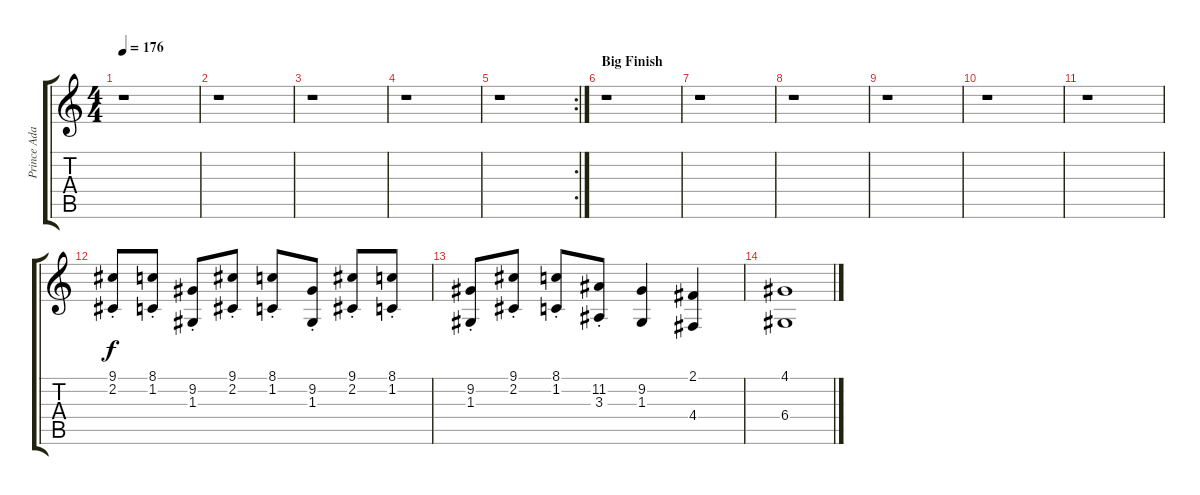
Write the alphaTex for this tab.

\track ("Prince Adam/Catboy" "Prince Ada") {instrument trumpet}
\staff {score tabs}
\tuning (E4 B3 G3 D3 A2 E2) {hide}
\ts (4 4)
\tempo 176
\clef g2
\ks c
r.1{dy ff} |
r.1 |
r.1 |
r.1 |
\rc 2
r.1 |
\section ("" "Big Finish")
r.1 |
r.1 |
r.1 |
r.1 |
r.1 |
r.1 |
(9.1 2.2{st}).8{dy f} (8.1 1.2{st}).8 (9.2 1.3{st}).8 (9.1 2.2{st}).8 (8.1 1.2{st}).8 (9.2 1.3{st}).8 (9.1 2.2{st}).8 (8.1 1.2{st}).8 |
(9.2 1.3{st}).8 (9.1 2.2{st}).8 (8.1 1.2{st}).8 (11.2 3.3{st}).8 (9.2 1.3).4 (2.1 4.4).4 |
(4.1 6.4).1
